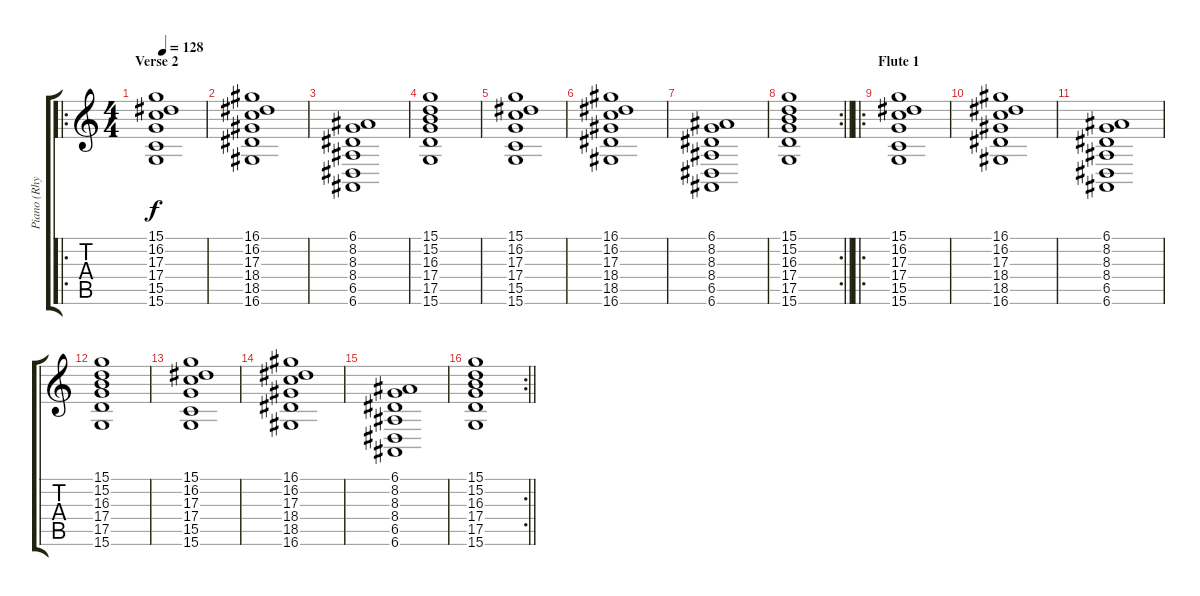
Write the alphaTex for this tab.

\track ("Piano (Rhytm)" "Piano (Rhy") {instrument brightacousticpiano}
\staff {score tabs}
\tuning (E4 B3 G3 D3 A2 E2) {hide}
\ro
\ts (4 4)
\section ("" "Verse 2")
\tempo 128
\clef g2
\ks c
(15.1 16.2 17.3 17.4 15.5 15.6).1{dy f} |
(16.1 16.2 17.3 18.4 18.5 16.6).1 |
(6.1 8.2 8.3 8.4 6.5 6.6).1 |
(15.1 15.2 16.3 17.4 17.5 15.6).1 |
(15.1 16.2 17.3 17.4 15.5 15.6).1 |
(16.1 16.2 17.3 18.4 18.5 16.6).1 |
(6.1 8.2 8.3 8.4 6.5 6.6).1 |
\rc 2
\barLineRight lightlight
(15.1 15.2 16.3 17.4 17.5 15.6).1 |
\ro
\section ("" "Flute 1")
(15.1 16.2 17.3 17.4 15.5 15.6).1 |
(16.1 16.2 17.3 18.4 18.5 16.6).1 |
(6.1 8.2 8.3 8.4 6.5 6.6).1 |
(15.1 15.2 16.3 17.4 17.5 15.6).1 |
(15.1 16.2 17.3 17.4 15.5 15.6).1 |
(16.1 16.2 17.3 18.4 18.5 16.6).1 |
(6.1 8.2 8.3 8.4 6.5 6.6).1 |
\rc 2
\barLineRight lightlight
(15.1 15.2 16.3 17.4 17.5 15.6).1
